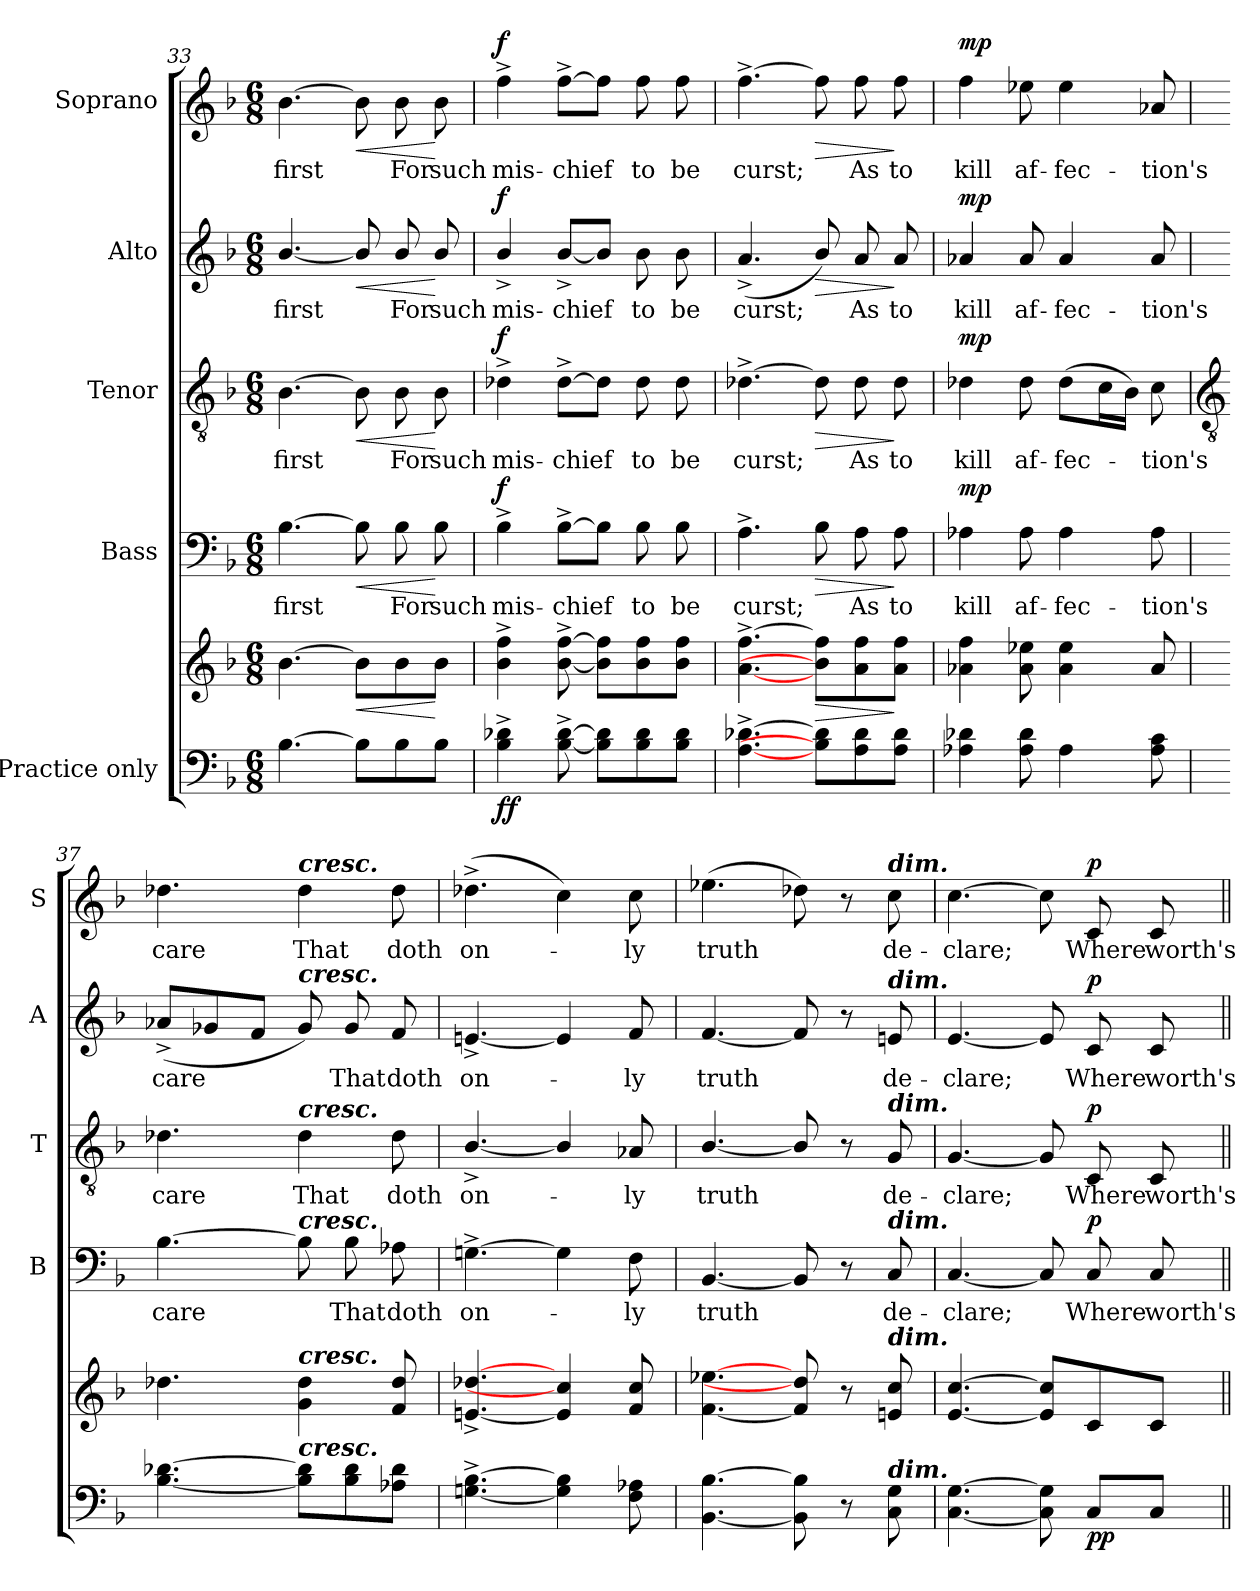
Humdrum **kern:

**kern	**kern	**dynam	**kern	**text	**dynam	**kern	**text	**dynam	**kern	**text	**dynam	**kern	**text	**dynam
*part5	*part5	*part5	*part4	*part4	*part4	*part3	*part3	*part3	*part2	*part2	*part2	*part1	*part1	*part1
*staff6	*staff5	*staff5/6	*staff4	*staff4	*staff4	*staff3	*staff3	*staff3	*staff2	*staff2	*staff2	*staff1	*staff1	*staff1
*I"Practice only	*	*	*I"Bass	*	*	*I"Tenor	*	*	*I"Alto	*	*	*I"Soprano	*	*
*	*	*	*I'B	*	*	*I'T	*	*	*I'A	*	*	*I'S	*	*
*clefF4	*clefG2	*	*clefF4	*	*	*clefGv2	*	*	*clefG2	*	*	*clefG2	*	*
*k[b-]	*k[b-]	*	*k[b-]	*	*	*k[b-]	*	*	*k[b-]	*	*	*k[b-]	*	*
*F:	*F:	*	*F:	*	*	*F:	*	*	*F:	*	*	*F:	*	*
*M6/8	*M6/8	*	*M6/8	*	*	*M6/8	*	*	*M6/8	*	*	*M6/8	*	*
=33	=33	=33	=33	=33	=33	=33	=33	=33	=33	=33	=33	=33	=33	=33
!	!	!	!	!LO:LY:b	!	!	!LO:LY:b	!	!	!LO:LY:b	!	!	!LO:LY:b	!
[4.B-	[4.b-	.	[4.B-	first	.	[4.B-	first	.	[4.b-/	first	.	[4.b-	first	.
!	!	!LO:HP:b	!	!	!LO:HP:b	!	!	!LO:HP:b	!	!	!LO:HP:b	!	!	!LO:HP:b
8B-L]	8b-L]	<	8B-]	.	<	8B-]	.	<	8b-/]	.	<	8b-]	.	<
!	!	!	!	!LO:LY:b	!	!	!LO:LY:b	!	!	!LO:LY:b	!	!	!LO:LY:b	!
8B-	8b-	.	8B-	For	.	8B-	For	.	8b-/	For	.	8b-	For	.
!	!	!	!	!LO:LY:b	!	!	!LO:LY:b	!	!	!LO:LY:b	!	!	!LO:LY:b	!
8B-J	8b-J	[	8B-	such	[	8B-	such	[	8b-/	such	[	8b-	such	[
=34	=34	=34	=34	=34	=34	=34	=34	=34	=34	=34	=34	=34	=34	=34
!	!	!LO:DY:b=2	!	!LO:LY:b	!	!	!LO:LY:b	!	!	!LO:LY:b	!	!	!LO:LY:b	!
!	!	!LO:DY:n=1:b	!	!	!LO:DY:b	!	!	!LO:DY:b	!	!	!LO:DY:b	!	!	!LO:DY:b
4B-^ 4d-X^	4b-^ 4ff^	f f	4B-^	mis-	f	4d-X^	mis-	f	4b-^/	mis-	f	4ff^	mis-	f
!	!	!	!	!LO:LY:b	!	!	!LO:LY:b	!	!	!LO:LY:b	!	!	!LO:LY:b	!
[8B-^ [8d-^	[8b-^ [8ff^	.	[8B-^L	-chief	.	[8d-^L	-chief	.	[8b-^/L	-chief	.	[8ff^L	-chief	.
8B-] 8d-]L	8b-] 8ff]L	.	8B-J]	.	.	8d-J]	.	.	8b-/J]	.	.	8ffJ]	.	.
!	!	!	!	!LO:LY:b	!	!	!LO:LY:b	!	!	!LO:LY:b	!	!	!LO:LY:b	!
8B- 8d-	8b- 8ff	.	8B-	to	.	8d-	to	.	8b-	to	.	8ff	to	.
!	!	!	!	!LO:LY:b	!	!	!LO:LY:b	!	!	!LO:LY:b	!	!	!LO:LY:b	!
8B- 8d-J	8b- 8ffJ	.	8B-	be	.	8d-	be	.	8b-	be	.	8ff	be	.
=35	=35	=35	=35	=35	=35	=35	=35	=35	=35	=35	=35	=35	=35	=35
!	!	!	!	!LO:LY:b	!	!	!LO:LY:b	!	!	!LO:LY:b	!	!	!LO:LY:b	!
[4.A^ [4.d-X^	[4.a^ [4.ff^	.	4.A^	curst;	.	[4.d-X^	curst;	.	(<4.a^/	curst;	.	[4.ff^	curst;	.
!	!	!LO:HP:b	!	!	!LO:HP:b	!	!	!LO:HP:b	!	!	!LO:HP:b	!	!	!LO:HP:b
8B-] 8d-]L	8b-] 8ff]L	>	8B-	.	>	8d-]	.	>	8b-/)	.	>	8ff]	.	>
!	!	!	!	!LO:LY:b	!	!	!LO:LY:b	!	!	!LO:LY:b	!	!	!LO:LY:b	!
8A 8d-	8a 8ff	.	8A	As	.	8d-	As	.	8a	As	.	8ff	As	.
!	!	!	!	!LO:LY:b	!	!	!LO:LY:b	!	!	!LO:LY:b	!	!	!LO:LY:b	!
8A 8d-J	8a 8ffJ	]	8A	to	]	8d-	to	]	8a	to	]	8ff	to	]
=36	=36	=36	=36	=36	=36	=36	=36	=36	=36	=36	=36	=36	=36	=36
!	!	!LO:DY:b=2	!	!LO:LY:b	!	!	!LO:LY:b	!	!	!LO:LY:b	!	!	!LO:LY:b	!
!	!	!LO:DY:n=1:b	!	!	!LO:DY:b	!	!	!LO:DY:b	!	!	!LO:DY:b	!	!	!LO:DY:b
4A-X 4d-X	4a-X 4ff	mp mp	4A-X	kill	mp	4d-X	kill	mp	4a-X	kill	mp	4ff	kill	mp
!	!	!	!	!LO:LY:b	!	!	!LO:LY:b	!	!	!LO:LY:b	!	!	!LO:LY:b	!
8A- 8d-	8a- 8ee-X	.	8A-	af-	.	8d-	af-	.	8a-	af-	.	8ee-X	af-	.
!	!	!	!	!LO:LY:b	!	!	!LO:LY:b	!	!	!LO:LY:b	!	!	!LO:LY:b	!
4A-	4a- 4ee-	.	4A-	-fec-	.	(>8d-L	-fec-	.	4a-	-fec-	.	4ee-	-fec-	.
.	.	.	.	.	.	16cL	.	.	.	.	.	.	.	.
.	.	.	.	.	.	16B-JJ)	.	.	.	.	.	.	.	.
!	!	!	!	!LO:LY:b	!	!	!LO:LY:b	!	!	!LO:LY:b	!	!	!LO:LY:b	!
8A- 8c	8a-	.	8A-	-tion's	.	8c	tion's	.	8a-	-tion's	.	8a-X	-tion's	.
!!LO:LB:g=z
=37	=37	=37	=37	=37	=37	=37	=37	=37	=37	=37	=37	=37	=37	=37
*	*	*	*	*	*	*clefGv2	*	*	*	*	*	*	*	*
!	!	!	!	!LO:LY:b	!	!	!LO:LY:b	!	!	!LO:LY:b	!	!	!LO:LY:b	!
[4.B- [4.d-X	4.dd-X	.	[4.B-	care	.	4.d-X	care	.	(<8a-X^L	care	.	4.dd-X	care	.
.	.	.	.	.	.	.	.	.	8g-X	.	.	.	.	.
.	.	.	.	.	.	.	.	.	8fJ	.	.	.	.	.
!	!	!	!	!	!	!	!	!	!	!	!	!LO:TX:a:Bi:t=cresc.	!	!
!	!	!	!	!	!	!	!	!	!LO:TX:a:Bi:t=cresc.	!	!	!	!	!
!	!	!	!	!	!	!LO:TX:a:Bi:t=cresc.	!	!	!	!	!	!	!	!
!	!	!	!LO:TX:a:Bi:t=cresc.	!	!	!	!	!	!	!	!	!	!	!
!	!LO:TX:a:Bi:t=cresc.	!	!	!	!	!	!	!	!	!	!	!	!	!
!LO:TX:a:Bi:t=cresc.	!	!	!	!	!	!	!	!	!	!	!	!	!	!
!	!	!	!	!	!	!	!LO:LY:b	!	!	!	!	!	!LO:LY:b	!
8B-] 8d-]L	4g 4dd-	.	8B-]	.	.	4d-	That	.	8g-)	.	.	4dd-	That	.
!	!	!	!	!LO:LY:b	!	!	!	!	!	!LO:LY:b	!	!	!	!
8B- 8d-	.	.	8B-	That	.	.	.	.	8g-	That	.	.	.	.
!	!	!	!	!LO:LY:b	!	!	!LO:LY:b	!	!	!LO:LY:b	!	!	!LO:LY:b	!
8A-X 8d-J	8f 8dd-	.	8A-X	doth	.	8d-	doth	.	8f	doth	.	8dd-	doth	.
=38	=38	=38	=38	=38	=38	=38	=38	=38	=38	=38	=38	=38	=38	=38
!	!	!	!	!LO:LY:b	!	!	!LO:LY:b	!	!	!LO:LY:b	!	!	!LO:LY:b	!
[4.Gn^ [4.B-^	[4.en^ [4.dd-X^	.	[4.Gn^	on-	.	[4.B-^/	on-	.	[4.en^	on-	.	(>4.dd-X^	on-	.
4G] 4B-]	4e] 4cc]	.	4G]	.	.	4B-/]	.	.	4e]	.	.	4cc)	.	.
!	!	!	!	!LO:LY:b	!	!	!LO:LY:b	!	!	!LO:LY:b	!	!	!LO:LY:b	!
8F 8A-X	8f 8cc	.	8F	ly	.	8A-X	ly	.	8f	ly	.	8cc	ly	.
=39	=39	=39	=39	=39	=39	=39	=39	=39	=39	=39	=39	=39	=39	=39
!	!	!	!	!LO:LY:b	!	!	!LO:LY:b	!	!	!LO:LY:b	!	!	!LO:LY:b	!
[4.BB- [4.B-	[4.f [4.ee-X	.	[4.BB-	truth	.	[4.B-/	truth	.	[4.f	truth	.	(>4.ee-X	truth	.
8BB-] 8B-]	8f] 8dd-]	.	8BB-]	.	.	8B-/]	.	.	8f]	.	.	8dd-X)	.	.
8r	8r	.	8r	.	.	8r	.	.	8r	.	.	8r	.	.
!	!	!	!	!	!	!	!	!	!	!	!	!LO:TX:a:Bi:t=dim.	!	!
!	!	!	!	!	!	!	!	!	!LO:TX:a:Bi:t=dim.	!	!	!	!	!
!	!	!	!	!	!	!LO:TX:a:Bi:t=dim.	!	!	!	!	!	!	!	!
!	!	!	!LO:TX:a:Bi:t=dim.	!	!	!	!	!	!	!	!	!	!	!
!	!LO:TX:a:Bi:t=dim.	!	!	!	!	!	!	!	!	!	!	!	!	!
!LO:TX:a:Bi:t=dim.	!	!	!	!	!	!	!	!	!	!	!	!	!	!
!	!	!	!	!LO:LY:b	!	!	!LO:LY:b	!	!	!LO:LY:b	!	!	!LO:LY:b	!
8C 8G	8en 8cc	.	8C	de-	.	8G	de-	.	8en	de-	.	8cc	de-	.
=40	=40	=40	=40	=40	=40	=40	=40	=40	=40	=40	=40	=40	=40	=40
!	!	!	!	!LO:LY:b	!	!	!LO:LY:b	!	!	!LO:LY:b	!	!	!LO:LY:b	!
[4.C [4.G	[4.e [4.cc	.	[4.C	-clare;	.	[4.G	-clare;	.	[4.e	-clare;	.	[4.cc	-clare;	.
8C] 8G]	8e] 8cc]L	.	8C]	.	.	8G]	.	.	8e]	.	.	8cc]	.	.
!	!	!LO:DY:b=2	!	!LO:LY:b	!	!	!LO:LY:b	!	!	!LO:LY:b	!	!	!LO:LY:b	!
!	!	!LO:DY:n=1:b	!	!	!LO:DY:b	!	!	!LO:DY:b	!	!	!LO:DY:b	!	!	!LO:DY:b
8CL	8c	p p	8C	Where	p	8C	Where	p	8c	Where	p	8c	Where	p
!	!	!	!	!LO:LY:b	!	!	!LO:LY:b	!	!	!LO:LY:b	!	!	!LO:LY:b	!
8CJ	8cJ	.	8C	worth's	.	8C	worth's	.	8c	worth's	.	8c	worth's	.
=||	=||	=||	=||	=||	=||	=||	=||	=||	=||	=||	=||	=||	=||	=||
*-	*-	*-	*-	*-	*-	*-	*-	*-	*-	*-	*-	*-	*-	*-
